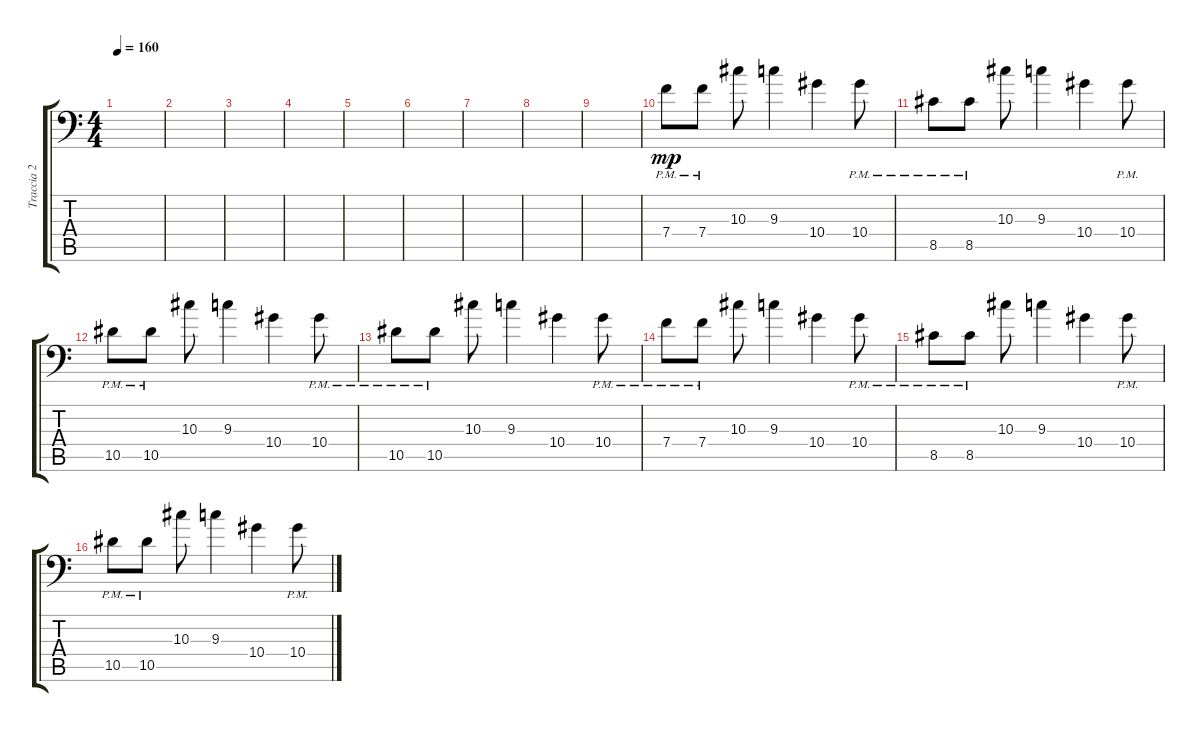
\track ("Traccia 2" "Traccia 2") {instrument distortionguitar}
\staff {score tabs}
\tuning (C4 G3 Eb3 Bb2 F2 Bb1) {hide}
\ts (4 4)
\tempo 160
\clef f4
\ks c
|
|
|
|
|
|
|
|
|
7.4{pm}.8{dy mp} 7.4{pm}.8 10.3.8 9.3.4 10.4.4 10.4{pm}.8 |
8.5{pm}.8 8.5{pm}.8 10.3.8 9.3.4 10.4.4 10.4{pm}.8 |
10.5{pm}.8 10.5{pm}.8 10.3.8 9.3.4 10.4.4 10.4{pm}.8 |
10.5{pm}.8 10.5{pm}.8 10.3.8 9.3.4 10.4.4 10.4{pm}.8 |
7.4{pm}.8 7.4{pm}.8 10.3.8 9.3.4 10.4.4 10.4{pm}.8 |
8.5{pm}.8 8.5{pm}.8 10.3.8 9.3.4 10.4.4 10.4{pm}.8 |
10.5{pm}.8 10.5{pm}.8 10.3.8 9.3.4 10.4.4 10.4{pm}.8
